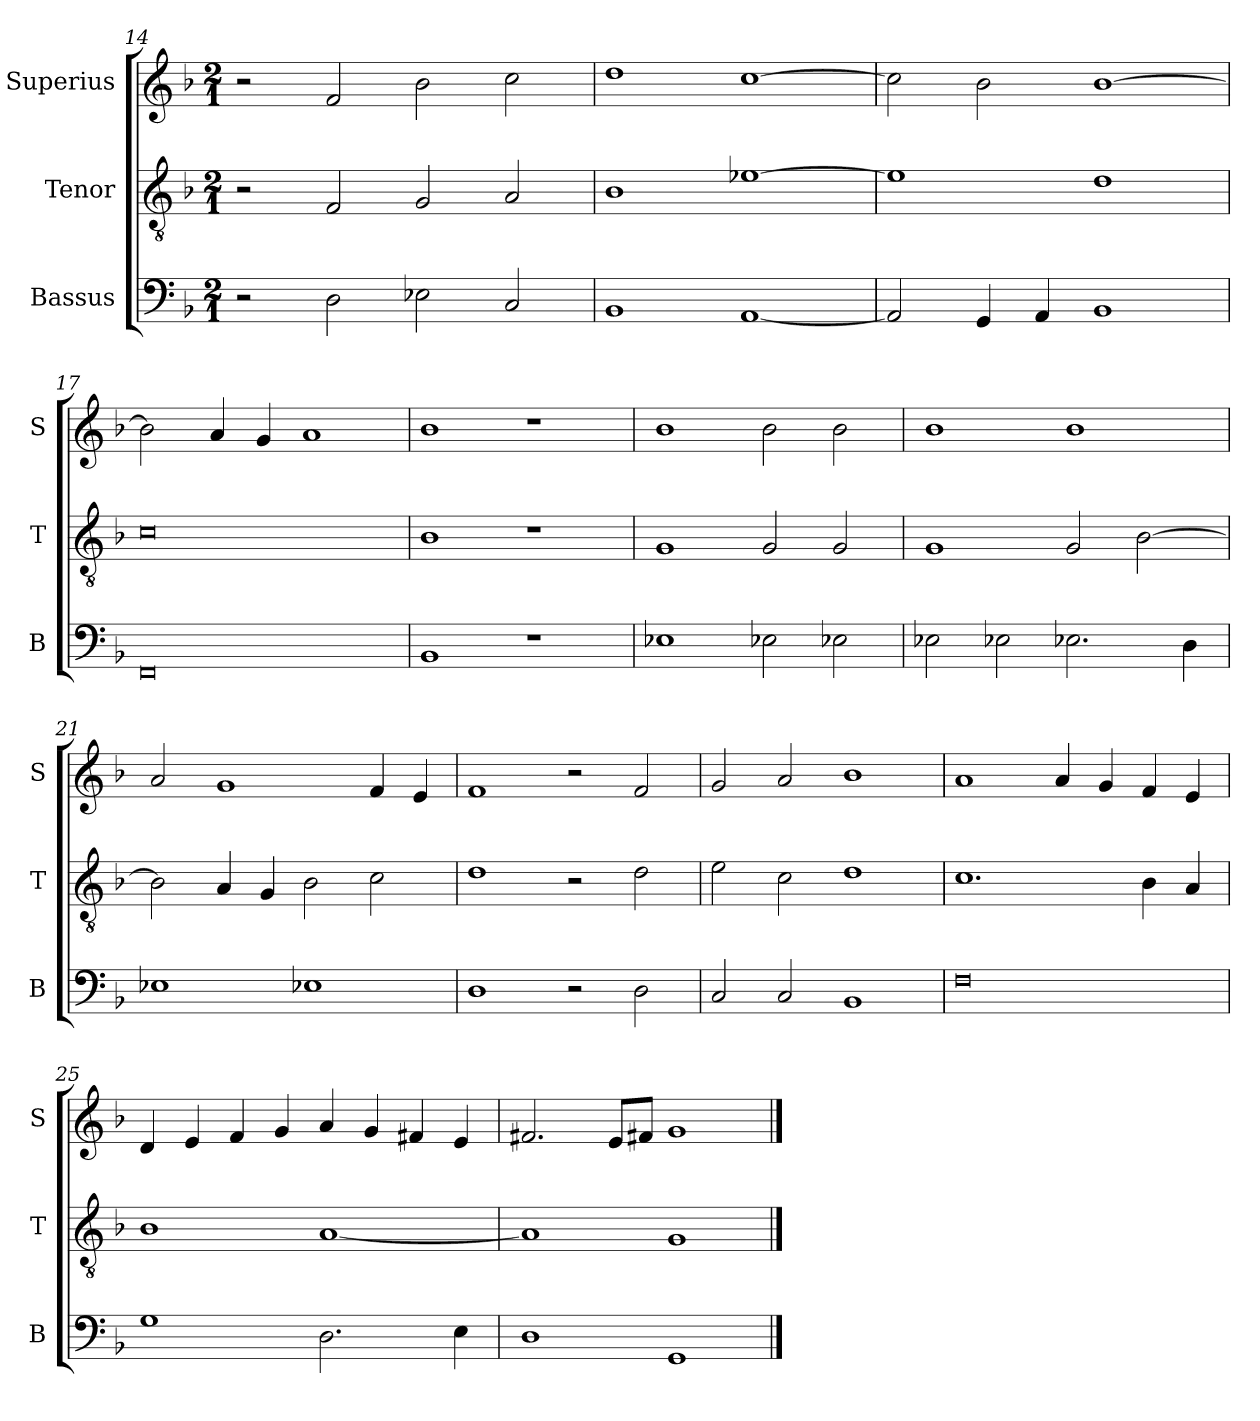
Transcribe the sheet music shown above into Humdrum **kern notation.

**kern	**kern	**kern
*part3	*part2	*part1
*staff3	*staff2	*staff1
*I"Bassus	*I"Tenor	*I"Superius
*I'B	*I'T	*I'S
*clefF4	*clefGv2	*clefG2
*k[b-]	*k[b-]	*k[b-]
*M2/1	*M2/1	*M2/1
=14	=14	=14
2r	2r	2r
2D	2F	2f
2E-X	2G	2b-
2C	2A	2cc
=15	=15	=15
1BB-	1B-	1dd
[1AA	[1e-X	[1cc
=16	=16	=16
2AA]	1e-]	2cc]
4GG	.	2b-
4AA	.	.
1BB-	1d	[1b-
=17	=17	=17
0FF	0c	2b-]
.	.	4a
.	.	4g
.	.	1a
=18	=18	=18
1BB-	1B-	1b-
1r	1r	1r
=19	=19	=19
1E-X	1G	1b-
2E-X	2G	2b-
2E-X	2G	2b-
=20	=20	=20
2E-X	1G	1b-
2E-X	.	.
2.E-X	2G	1b-
.	[2B-	.
4D	.	.
=21	=21	=21
1E-X	2B-]	2a
.	4A	1g
.	4G	.
1E-X	2B-	.
.	2c	4f
.	.	4e
=22	=22	=22
1D	1d	1f
2r	2r	2r
2D	2d	2f
=23	=23	=23
2C	2e	2g
2C	2c	2a
1BB-	1d	1b-
=24	=24	=24
0F	1.c	1a
.	.	4a
.	.	4g
.	4B-	4f
.	4A	4e
=25	=25	=25
1G	1B-	4d
.	.	4e
.	.	4f
.	.	4g
2.D	[1A	4a
.	.	4g
.	.	4f#X
4E	.	4e
=26	=26	=26
1D	1A]	2.f#X
.	.	8eL
.	.	8f#XJ
1GG	1G	1g
==	==	==
*-	*-	*-
